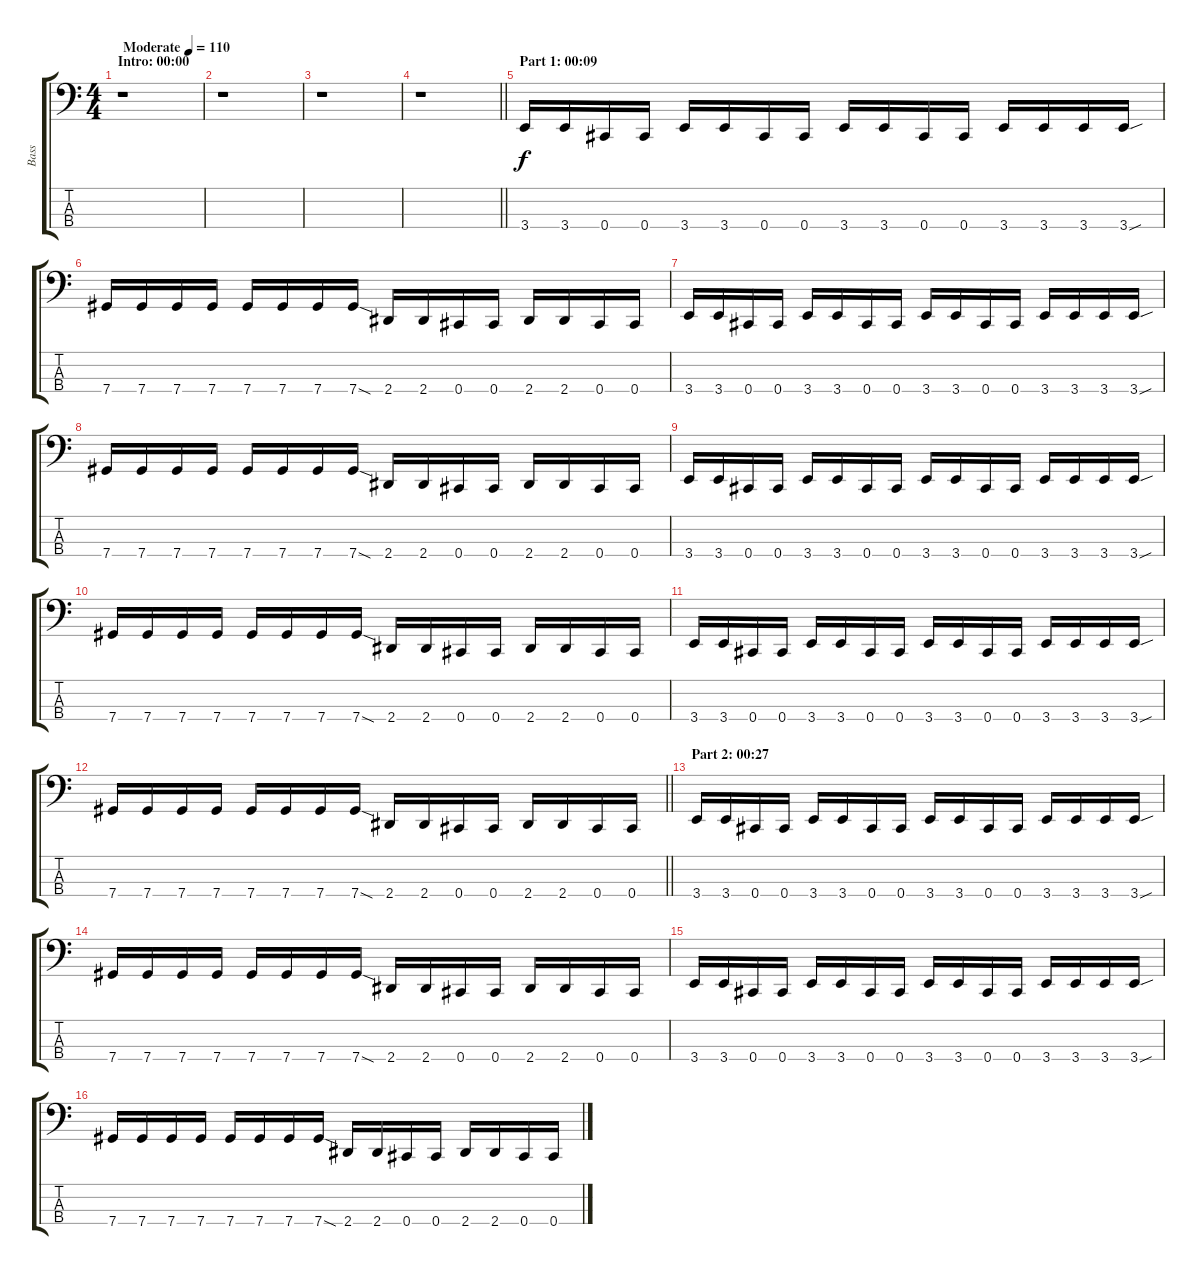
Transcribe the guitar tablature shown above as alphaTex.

\track ("Bass" "Bass") {instrument electricbasspick}
\staff {score tabs}
\tuning (Gb2 Db2 Ab1 Db1) {hide}
\ts (4 4)
\section ("" "Intro: 00:00")
\tempo (110 "Moderate")
\clef f4
\ks c
r.1{dy f instrument electricbasspick} |
r.1 |
r.1 |
\barLineRight lightlight
r.1 |
\section ("" "Part 1: 00:09")
3.4.16 3.4.16 0.4.16 0.4.16 3.4.16 3.4.16 0.4.16 0.4.16 3.4.16 3.4.16 0.4.16 0.4.16 3.4.16 3.4.16 3.4.16 3.4{sou}.16 |
7.4.16 7.4.16 7.4.16 7.4.16 7.4.16 7.4.16 7.4.16 7.4{sod}.16 2.4.16 2.4.16 0.4.16 0.4.16 2.4.16 2.4.16 0.4.16 0.4.16 |
3.4.16 3.4.16 0.4.16 0.4.16 3.4.16 3.4.16 0.4.16 0.4.16 3.4.16 3.4.16 0.4.16 0.4.16 3.4.16 3.4.16 3.4.16 3.4{sou}.16 |
7.4.16 7.4.16 7.4.16 7.4.16 7.4.16 7.4.16 7.4.16 7.4{sod}.16 2.4.16 2.4.16 0.4.16 0.4.16 2.4.16 2.4.16 0.4.16 0.4.16 |
3.4.16 3.4.16 0.4.16 0.4.16 3.4.16 3.4.16 0.4.16 0.4.16 3.4.16 3.4.16 0.4.16 0.4.16 3.4.16 3.4.16 3.4.16 3.4{sou}.16 |
7.4.16 7.4.16 7.4.16 7.4.16 7.4.16 7.4.16 7.4.16 7.4{sod}.16 2.4.16 2.4.16 0.4.16 0.4.16 2.4.16 2.4.16 0.4.16 0.4.16 |
3.4.16 3.4.16 0.4.16 0.4.16 3.4.16 3.4.16 0.4.16 0.4.16 3.4.16 3.4.16 0.4.16 0.4.16 3.4.16 3.4.16 3.4.16 3.4{sou}.16 |
\barLineRight lightlight
7.4.16 7.4.16 7.4.16 7.4.16 7.4.16 7.4.16 7.4.16 7.4{sod}.16 2.4.16 2.4.16 0.4.16 0.4.16 2.4.16 2.4.16 0.4.16 0.4.16 |
\section ("" "Part 2: 00:27")
3.4.16 3.4.16 0.4.16 0.4.16 3.4.16 3.4.16 0.4.16 0.4.16 3.4.16 3.4.16 0.4.16 0.4.16 3.4.16 3.4.16 3.4.16 3.4{sou}.16 |
7.4.16 7.4.16 7.4.16 7.4.16 7.4.16 7.4.16 7.4.16 7.4{sod}.16 2.4.16 2.4.16 0.4.16 0.4.16 2.4.16 2.4.16 0.4.16 0.4.16 |
3.4.16 3.4.16 0.4.16 0.4.16 3.4.16 3.4.16 0.4.16 0.4.16 3.4.16 3.4.16 0.4.16 0.4.16 3.4.16 3.4.16 3.4.16 3.4{sou}.16 |
7.4.16 7.4.16 7.4.16 7.4.16 7.4.16 7.4.16 7.4.16 7.4{sod}.16 2.4.16 2.4.16 0.4.16 0.4.16 2.4.16 2.4.16 0.4.16 0.4.16
